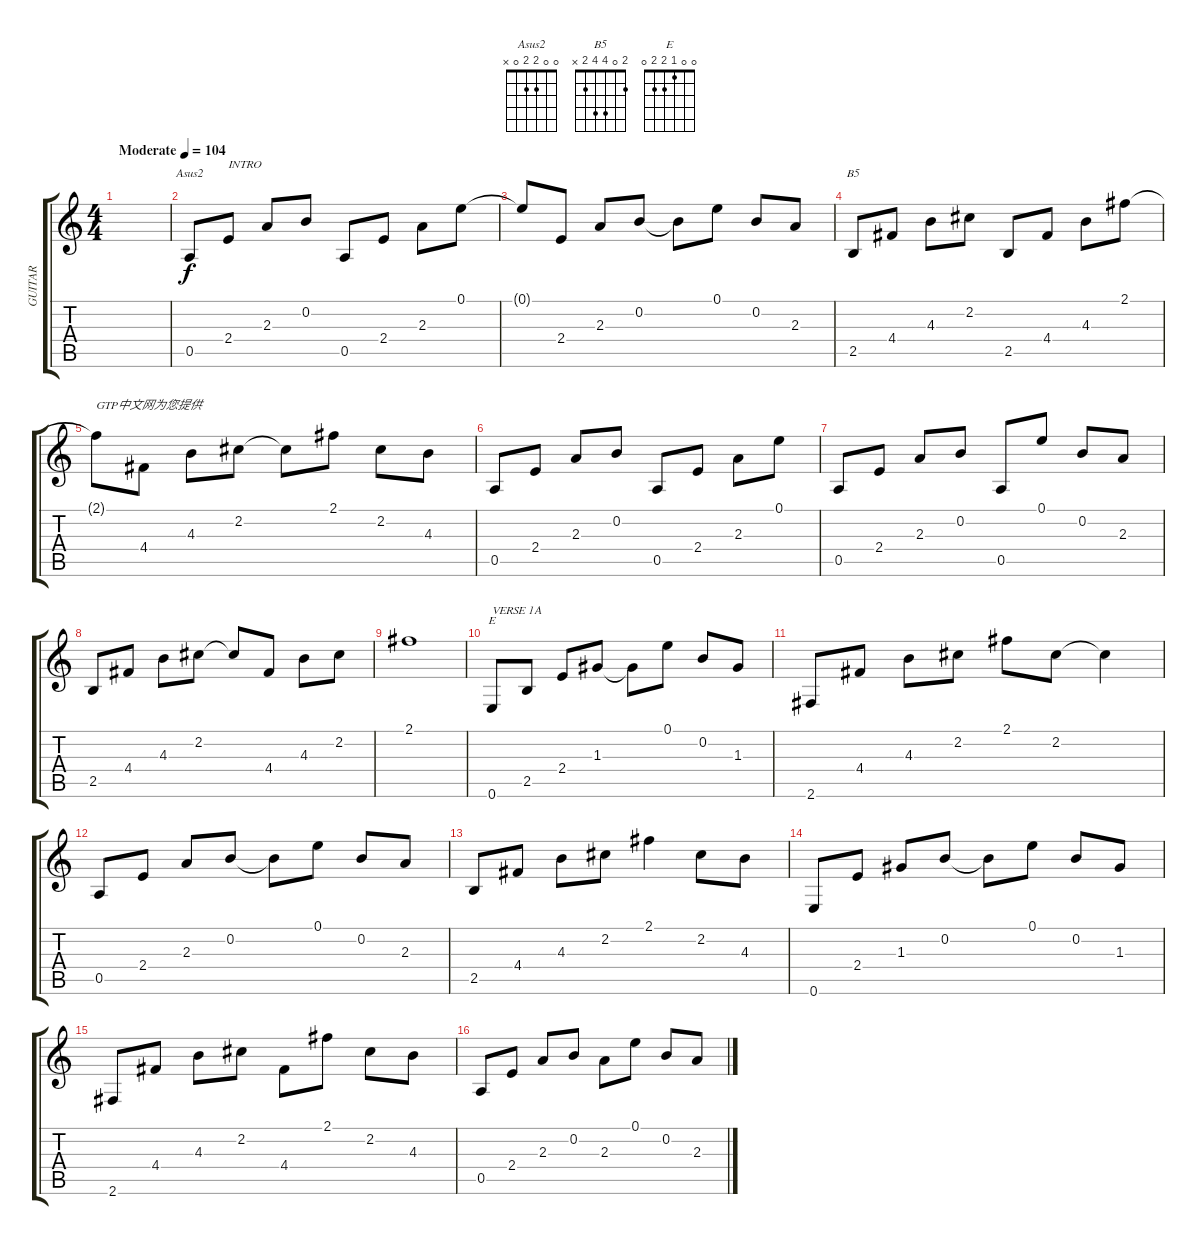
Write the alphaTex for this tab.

\track ("GUITAR" "GUITAR") {instrument acousticguitarsteel}
\staff {score tabs}
\tuning (E4 B3 G3 D3 A2 E2) {hide}
\chord ("Asus2" 0 0 2 2 0 x)
\chord ("B5" 2 0 4 4 2 x)
\chord ("E" 0 0 1 2 2 0)
\ts (4 4)
\tempo (104 "Moderate")
\clef g2
\ks c
|
0.5.8{ch "Asus2"} 2.4.8{txt "INTRO"} 2.3.8 0.2.8 0.5.8 2.4.8 2.3.8 0.1.8 |
0.1{t}.8 2.4.8 2.3.8 0.2.8 0.2{t}.8 0.1.8 0.2.8 2.3.8 |
2.5.8{ch "B5"} 4.4.8 4.3.8 2.2.8 2.5.8 4.4.8 4.3.8 2.1.8 |
2.1{t}.8{txt "GTP中文网为您提供"} 4.4.8 4.3.8 2.2.8 2.2{t}.8 2.1.8 2.2.8 4.3.8 |
0.5.8 2.4.8 2.3.8 0.2.8 0.5.8 2.4.8 2.3.8 0.1.8 |
0.5.8 2.4.8 2.3.8 0.2.8 0.5.8 0.1.8 0.2.8 2.3.8 |
2.5.8 4.4.8 4.3.8 2.2.8 2.2{t}.8 4.4.8 4.3.8 2.2.8 |
2.1.1 |
0.6.8{ch "E" txt "VERSE 1A"} 2.5.8 2.4.8 1.3.8 1.3{t}.8 0.1.8 0.2.8 1.3.8 |
2.6.8 4.4.8 4.3.8 2.2.8 2.1.8 2.2.8 2.2{t}.4 |
0.5.8 2.4.8 2.3.8 0.2.8 0.2{t}.8 0.1.8 0.2.8 2.3.8 |
2.5.8 4.4.8 4.3.8 2.2.8 2.1.4 2.2.8 4.3.8 |
0.6.8 2.4.8 1.3.8 0.2.8 0.2{t}.8 0.1.8 0.2.8 1.3.8 |
2.6.8 4.4.8 4.3.8 2.2.8 4.4.8 2.1.8 2.2.8 4.3.8 |
0.5.8 2.4.8 2.3.8 0.2.8 2.3.8 0.1.8 0.2.8 2.3.8
